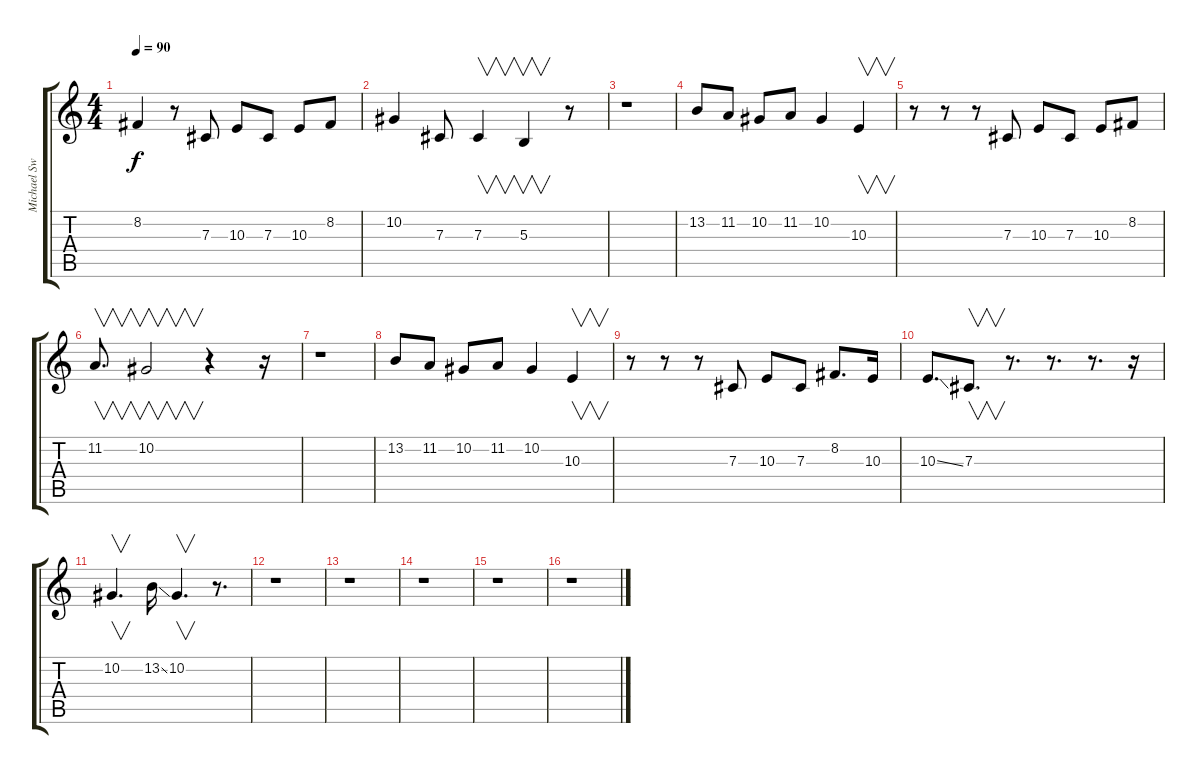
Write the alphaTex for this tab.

\track ("Michael Sweet Vocal" "Michael Sw") {instrument voiceoohs}
\staff {score tabs}
\tuning (Eb4 Bb3 Gb3 Db3 Ab2 Db2) {hide}
\ts (4 4)
\tempo 90
\clef g2
\ks c
8.2{t}.4{dy f} r.8 7.3.8 10.3.8 7.3.8 10.3.8 8.2.8 |
10.2.4 7.3.8 7.3.4{v} 5.3.4{v} r.8 |
r.1 |
13.2.8 11.2.8 10.2.8 11.2.8 10.2.4 10.3.4{v} |
r.8 r.8 r.8 7.3.8 10.3.8 7.3.8 10.3.8 8.2.8 |
11.2.8{v d} 10.2.2{v} r.4 r.16 |
r.1 |
13.2.8 11.2.8 10.2.8 11.2.8 10.2.4 10.3.4{v} |
r.8 r.8 r.8 7.3.8 10.3.8 7.3.8 8.2.8{d} 10.3.16 |
10.3{ss}.8{d} 7.3.8{v d} r.8{d} r.8{d} r.8{d} r.16 |
10.2.4{v d} 13.2{ss}.16 10.2.4{v d} r.8{d} |
r.1 |
r.1 |
r.1 |
r.1 |
r.1
